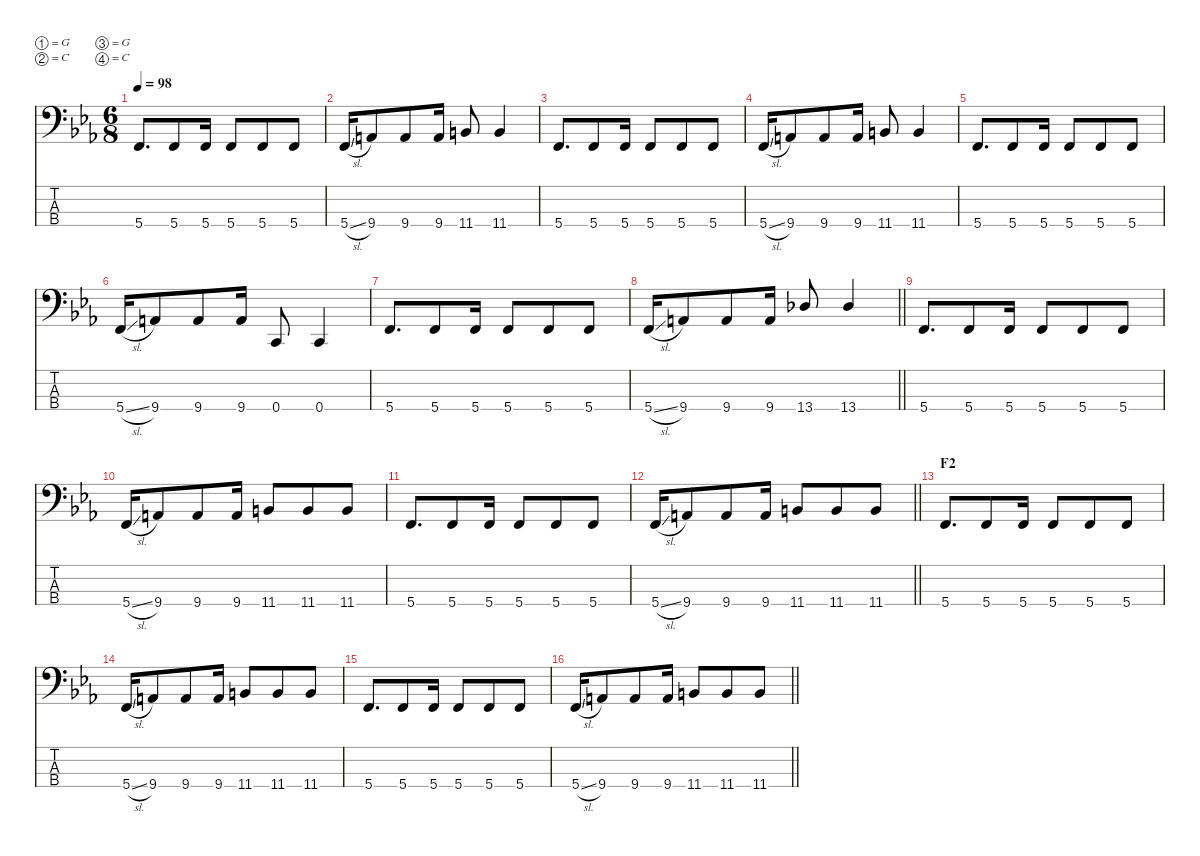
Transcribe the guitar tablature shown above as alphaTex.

\defaultSystemsLayout 4
\hideDynamics
\bracketExtendMode nobrackets
\singleTrackTrackNamePolicy hidden
\multiTrackTrackNamePolicy hidden
\firstSystemTrackNameMode fullname
\firstSystemTrackNameOrientation horizontal
\otherSystemsTrackNameOrientation horizontal
\track ("Byron Stroud" "el.bs.") {instrument electricbassfinger}
\staff {score tabs}
\tuning (G2 C2 G1 C1)
\ts (6 8)
\tempo 98
\clef f4
\ks eb
5.4{acc forcenatural}.8{d dy f beam Up} 5.4{acc forcenatural}.8{beam Up} 5.4{acc forcenatural}.16{beam Up} 5.4{acc forcenatural}.8{beam Up} 5.4{acc forcenatural}.8{beam Up} 5.4{acc forcenatural}.8{beam Up} |
5.4{sl acc forcenatural}.16{beam Up} 9.4{acc forcenatural}.8{beam Up} 9.4{acc forcenatural}.8{beam Up} 9.4{acc forcenatural}.16{beam Up} 11.4{acc forcenatural}.8{beam Up} 11.4{acc forcenatural}.4{beam Up} |
5.4{acc forcenatural}.8{d beam Up} 5.4{acc forcenatural}.8{beam Up} 5.4{acc forcenatural}.16{beam Up} 5.4{acc forcenatural}.8{beam Up} 5.4{acc forcenatural}.8{beam Up} 5.4{acc forcenatural}.8{beam Up} |
5.4{sl acc forcenatural}.16{beam Up} 9.4{acc forcenatural}.8{beam Up} 9.4{acc forcenatural}.8{beam Up} 9.4{acc forcenatural}.16{beam Up} 11.4{acc forcenatural}.8{beam Up} 11.4{acc forcenatural}.4{beam Up} |
5.4{acc forcenatural}.8{d beam Up} 5.4{acc forcenatural}.8{beam Up} 5.4{acc forcenatural}.16{beam Up} 5.4{acc forcenatural}.8{beam Up} 5.4{acc forcenatural}.8{beam Up} 5.4{acc forcenatural}.8{beam Up} |
5.4{sl acc forcenatural}.16{beam Up} 9.4{acc forcenatural}.8{beam Up} 9.4{acc forcenatural}.8{beam Up} 9.4{acc forcenatural}.16{beam Up} 0.4{acc forcenatural}.8{beam Up} 0.4{acc forcenatural}.4{beam Up} |
5.4{acc forcenatural}.8{d beam Up} 5.4{acc forcenatural}.8{beam Up} 5.4{acc forcenatural}.16{beam Up} 5.4{acc forcenatural}.8{beam Up} 5.4{acc forcenatural}.8{beam Up} 5.4{acc forcenatural}.8{beam Up} |
\barLineRight lightlight
5.4{sl acc forcenatural}.16{beam Up} 9.4{acc forcenatural}.8{beam Up} 9.4{acc forcenatural}.8{beam Up} 9.4{acc forcenatural}.16{beam Up} 13.4{acc b}.8{beam Up} 13.4{acc b}.4{beam Up} |
\section ("" "")
5.4{acc forcenatural}.8{d beam Up} 5.4{acc forcenatural}.8{beam Up} 5.4{acc forcenatural}.16{beam Up} 5.4{acc forcenatural}.8{beam Up} 5.4{acc forcenatural}.8{beam Up} 5.4{acc forcenatural}.8{beam Up} |
5.4{sl acc forcenatural}.16{beam Up} 9.4{acc forcenatural}.8{beam Up} 9.4{acc forcenatural}.8{beam Up} 9.4{acc forcenatural}.16{beam Up} 11.4{acc forcenatural}.8{beam Up} 11.4{acc forcenatural}.8{beam Up} 11.4{acc forcenatural}.8{beam Up} |
5.4{acc forcenatural}.8{d beam Up} 5.4{acc forcenatural}.8{beam Up} 5.4{acc forcenatural}.16{beam Up} 5.4{acc forcenatural}.8{beam Up} 5.4{acc forcenatural}.8{beam Up} 5.4{acc forcenatural}.8{beam Up} |
\barLineRight lightlight
5.4{sl acc forcenatural}.16{beam Up} 9.4{acc forcenatural}.8{beam Up} 9.4{acc forcenatural}.8{beam Up} 9.4{acc forcenatural}.16{beam Up} 11.4{acc forcenatural}.8{beam Up} 11.4{acc forcenatural}.8{beam Up} 11.4{acc forcenatural}.8{beam Up} |
\section ("" "F2")
5.4{acc forcenatural}.8{d beam Up} 5.4{acc forcenatural}.8{beam Up} 5.4{acc forcenatural}.16{beam Up} 5.4{acc forcenatural}.8{beam Up} 5.4{acc forcenatural}.8{beam Up} 5.4{acc forcenatural}.8{beam Up} |
5.4{sl acc forcenatural}.16{beam Up} 9.4{acc forcenatural}.8{beam Up} 9.4{acc forcenatural}.8{beam Up} 9.4{acc forcenatural}.16{beam Up} 11.4{acc forcenatural}.8{beam Up} 11.4{acc forcenatural}.8{beam Up} 11.4{acc forcenatural}.8{beam Up} |
5.4{acc forcenatural}.8{d beam Up} 5.4{acc forcenatural}.8{beam Up} 5.4{acc forcenatural}.16{beam Up} 5.4{acc forcenatural}.8{beam Up} 5.4{acc forcenatural}.8{beam Up} 5.4{acc forcenatural}.8{beam Up} |
\barLineRight lightlight
5.4{sl acc forcenatural}.16{beam Up} 9.4{acc forcenatural}.8{beam Up} 9.4{acc forcenatural}.8{beam Up} 9.4{acc forcenatural}.16{beam Up} 11.4{acc forcenatural}.8{beam Up} 11.4{acc forcenatural}.8{beam Up} 11.4{acc forcenatural}.8{beam Up}
